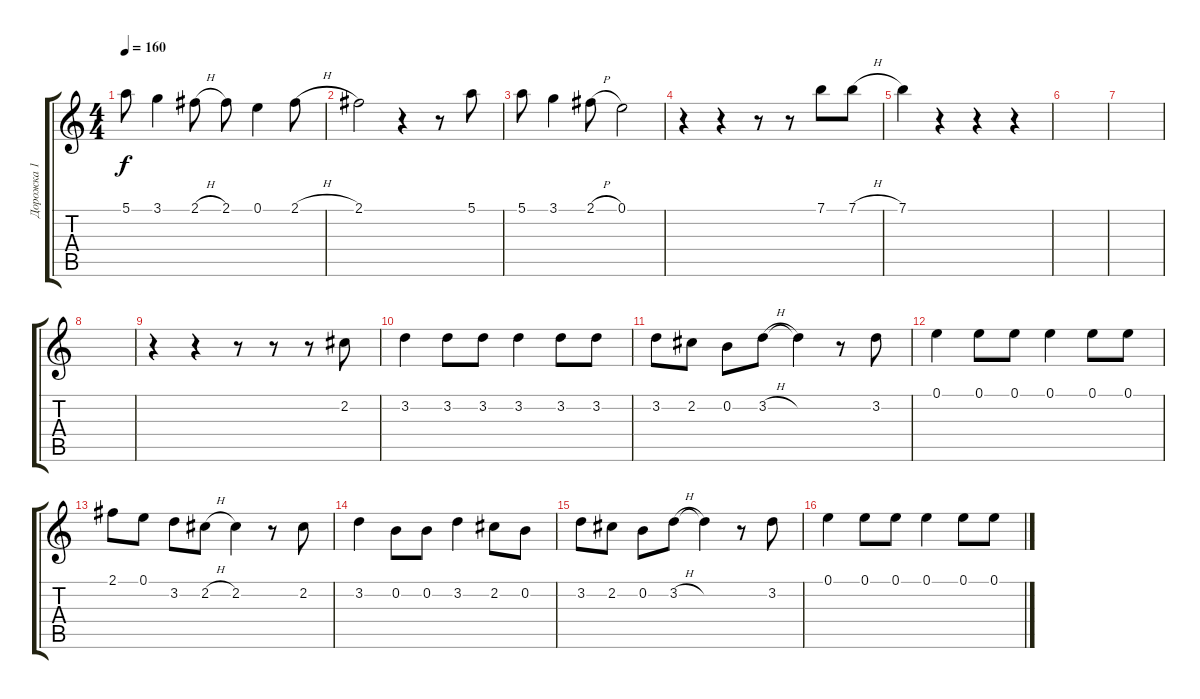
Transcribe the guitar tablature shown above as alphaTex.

\track ("Дорожка 1" "Дорожка 1") {instrument acousticguitarsteel}
\staff {score tabs}
\tuning (E4 B3 G3 D3 A2 E2) {hide}
\ts (4 4)
\tempo 160
\clef g2
\ks c
5.1.8{dy f} 3.1.4 2.1{h}.8 2.1.8 0.1.4 2.1{h}.8 |
2.1.2 r.4 r.8 5.1.8 |
5.1.8 3.1.4 2.1{h}.8 0.1.2 |
r.4 r.4 r.8 r.8 7.1.8 7.1{h}.8 |
7.1.4 r.4 r.4 r.4 |
|
|
|
r.4 r.4 r.8 r.8 r.8 2.2.8 |
3.2.4 3.2.8 3.2.8 3.2.4 3.2.8 3.2.8 |
3.2.8 2.2.8 0.2.8 3.2{h}.8 3.2{t}.4 r.8 3.2.8 |
0.1.4 0.1.8 0.1.8 0.1.4 0.1.8 0.1.8 |
2.1.8 0.1.8 3.2.8 2.2{h}.8 2.2.4 r.8 2.2.8 |
3.2.4 0.2.8 0.2.8 3.2.4 2.2.8 0.2.8 |
3.2.8 2.2.8 0.2.8 3.2{h}.8 3.2{t}.4 r.8 3.2.8 |
0.1.4 0.1.8 0.1.8 0.1.4 0.1.8 0.1.8
